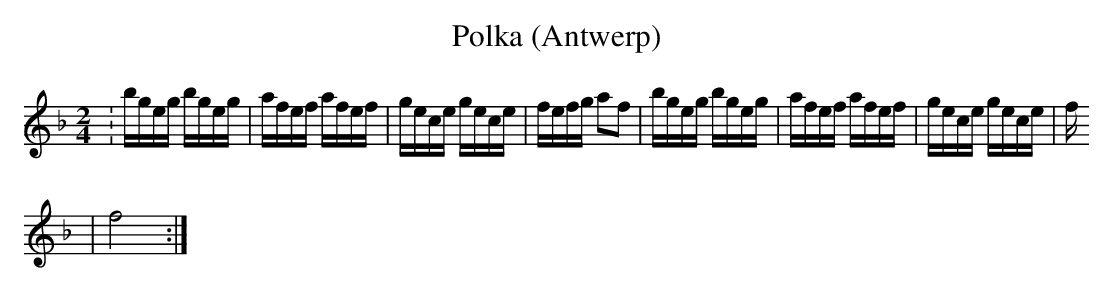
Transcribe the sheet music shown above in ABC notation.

X:1
T:Polka (Antwerp)
M:2/4
L:1/16
K:Dm
:bgeg bgeg|afef afef|gece gece|fefg a2f2|bgeg bgeg|afef afef|gece gece|f
8::c2Ac d2cB|Acfg a2f2|g2eg bgeg|fefg a2f2|c2Ac d2cB|Acfg a2f2|bgeg bgeg
|f8:|
